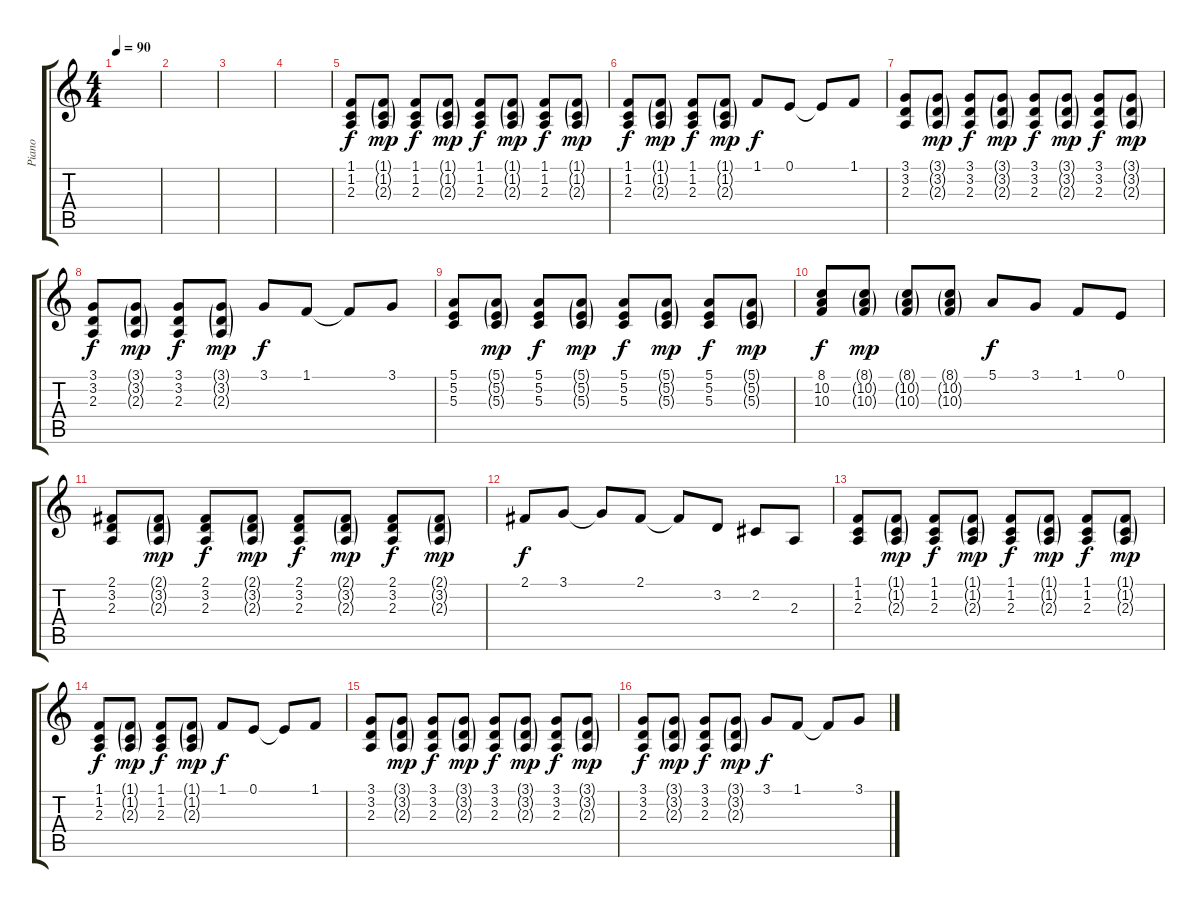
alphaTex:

\track ("Piano" "Piano") {instrument acousticgrandpiano}
\staff {score tabs}
\tuning (E4 B3 G3 D3 A2 E2) {hide}
\ts (4 4)
\tempo 90
\clef g2
\ks c
|
|
|
|
(1.1 1.2 2.3).8 (1.1{g} 1.2{g} 2.3{g}).8{dy mp} (1.1 1.2 2.3).8{dy f} (1.1{g} 1.2{g} 2.3{g}).8{dy mp} (1.1 1.2 2.3).8{dy f} (1.1{g} 1.2{g} 2.3{g}).8{dy mp} (1.1 1.2 2.3).8{dy f} (1.1{g} 1.2{g} 2.3{g}).8{dy mp} |
(1.1 1.2 2.3).8{dy f} (1.1{g} 1.2{g} 2.3{g}).8{dy mp} (1.1 1.2 2.3).8{dy f} (1.1{g} 1.2{g} 2.3{g}).8{dy mp} 1.1.8{dy f} 0.1.8 0.1{t}.8 1.1.8 |
(3.1 3.2 2.3).8 (3.1{g} 3.2{g} 2.3{g}).8{dy mp} (3.1 3.2 2.3).8{dy f} (3.1{g} 3.2{g} 2.3{g}).8{dy mp} (3.1 3.2 2.3).8{dy f} (3.1{g} 3.2{g} 2.3{g}).8{dy mp} (3.1 3.2 2.3).8{dy f} (3.1{g} 3.2{g} 2.3{g}).8{dy mp} |
(3.1 3.2 2.3).8{dy f} (3.1{g} 3.2{g} 2.3{g}).8{dy mp} (3.1 3.2 2.3).8{dy f} (3.1{g} 3.2{g} 2.3{g}).8{dy mp} 3.1.8{dy f} 1.1.8 1.1{t}.8 3.1.8 |
(5.1 5.2 5.3).8 (5.1{g} 5.2{g} 5.3{g}).8{dy mp} (5.1 5.2 5.3).8{dy f} (5.1{g} 5.2{g} 5.3{g}).8{dy mp} (5.1 5.2 5.3).8{dy f} (5.1{g} 5.2{g} 5.3{g}).8{dy mp} (5.1 5.2 5.3).8{dy f} (5.1{g} 5.2{g} 5.3{g}).8{dy mp} |
(8.1 10.2 10.3).8{dy f} (8.1{g} 10.2{g} 10.3{g}).8{dy mp} (8.1{g} 10.2{g} 10.3{g}).8 (8.1{g} 10.2{g} 10.3{g}).8 5.1.8{dy f} 3.1.8 1.1.8 0.1.8 |
(2.1 3.2 2.3).8 (2.1{g} 3.2{g} 2.3{g}).8{dy mp} (2.1 3.2 2.3).8{dy f} (2.1{g} 3.2{g} 2.3{g}).8{dy mp} (2.1 3.2 2.3).8{dy f} (2.1{g} 3.2{g} 2.3{g}).8{dy mp} (2.1 3.2 2.3).8{dy f} (2.1{g} 3.2{g} 2.3{g}).8{dy mp} |
2.1.8{dy f} 3.1.8 3.1{t}.8 2.1.8 2.1{t}.8 3.2.8 2.2.8 2.3.8 |
(1.1 1.2 2.3).8 (1.1{g} 1.2{g} 2.3{g}).8{dy mp} (1.1 1.2 2.3).8{dy f} (1.1{g} 1.2{g} 2.3{g}).8{dy mp} (1.1 1.2 2.3).8{dy f} (1.1{g} 1.2{g} 2.3{g}).8{dy mp} (1.1 1.2 2.3).8{dy f} (1.1{g} 1.2{g} 2.3{g}).8{dy mp} |
(1.1 1.2 2.3).8{dy f} (1.1{g} 1.2{g} 2.3{g}).8{dy mp} (1.1 1.2 2.3).8{dy f} (1.1{g} 1.2{g} 2.3{g}).8{dy mp} 1.1.8{dy f} 0.1.8 0.1{t}.8 1.1.8 |
(3.1 3.2 2.3).8 (3.1{g} 3.2{g} 2.3{g}).8{dy mp} (3.1 3.2 2.3).8{dy f} (3.1{g} 3.2{g} 2.3{g}).8{dy mp} (3.1 3.2 2.3).8{dy f} (3.1{g} 3.2{g} 2.3{g}).8{dy mp} (3.1 3.2 2.3).8{dy f} (3.1{g} 3.2{g} 2.3{g}).8{dy mp} |
(3.1 3.2 2.3).8{dy f} (3.1{g} 3.2{g} 2.3{g}).8{dy mp} (3.1 3.2 2.3).8{dy f} (3.1{g} 3.2{g} 2.3{g}).8{dy mp} 3.1.8{dy f} 1.1.8 1.1{t}.8 3.1.8
